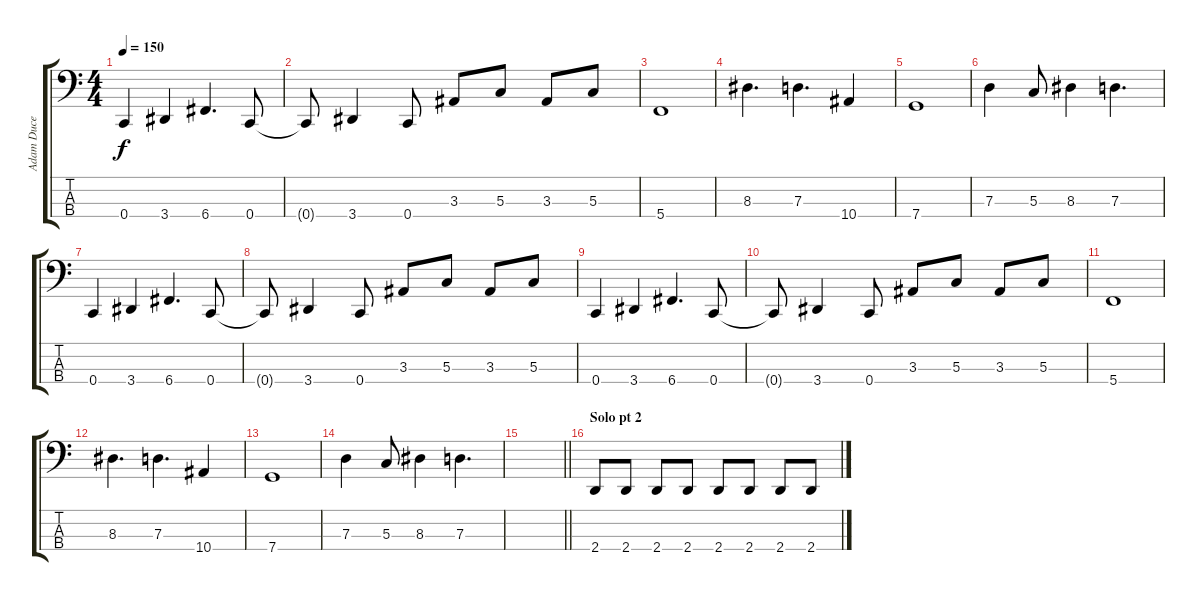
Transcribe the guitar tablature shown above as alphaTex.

\track ("Adam Duce" "Adam Duce") {instrument electricbasspick}
\staff {score tabs}
\tuning (F2 C2 G1 C1) {hide}
\ts (4 4)
\tempo 150
\clef f4
\ks c
0.4.4{dy f} 3.4.4 6.4.4{d} 0.4.8 |
0.4{t}.8 3.4.4 0.4.8 3.3.8 5.3.8 3.3.8 5.3.8 |
5.4.1 |
8.3.4{d} 7.3.4{d} 10.4.4 |
7.4.1 |
7.3.4 5.3.8 8.3.4 7.3.4{d} |
0.4.4 3.4.4 6.4.4{d} 0.4.8 |
0.4{t}.8 3.4.4 0.4.8 3.3.8 5.3.8 3.3.8 5.3.8 |
0.4.4 3.4.4 6.4.4{d} 0.4.8 |
0.4{t}.8 3.4.4 0.4.8 3.3.8 5.3.8 3.3.8 5.3.8 |
5.4.1 |
8.3.4{d} 7.3.4{d} 10.4.4 |
7.4.1 |
7.3.4 5.3.8 8.3.4 7.3.4{d} |
\barLineRight lightlight
|
\section ("" "Solo pt 2")
2.4.8 2.4.8 2.4.8 2.4.8 2.4.8 2.4.8 2.4.8 2.4.8
